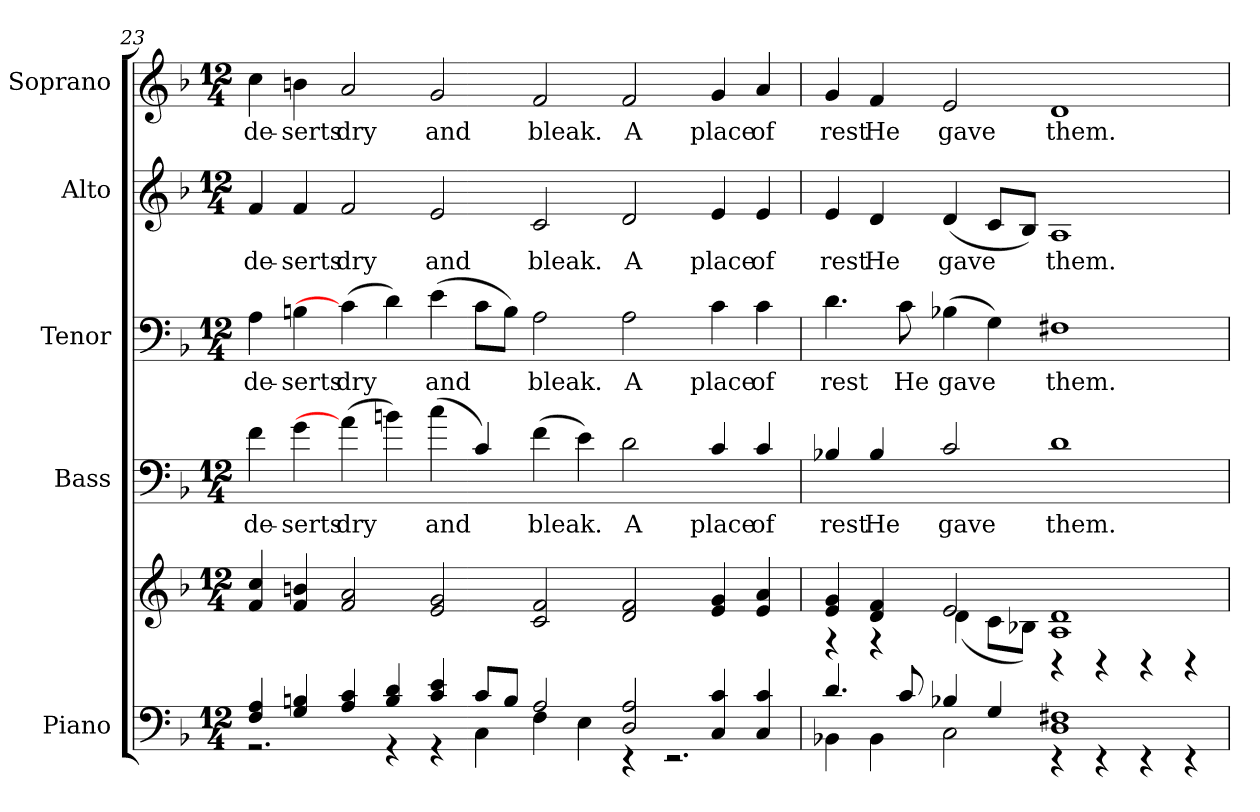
**kern	**kern	**kern	**text	**kern	**text	**kern	**text	**kern	**text
*part5	*part5	*part4	*part4	*part3	*part3	*part2	*part2	*part1	*part1
*staff6	*staff5	*staff4	*staff4	*staff3	*staff3	*staff2	*staff2	*staff1	*staff1
*I"Piano	*	*I"Bass	*	*I"Tenor	*	*I"Alto	*	*I"Soprano	*
*I'Pno.	*	*I'B.	*	*I'T.	*	*I'A.	*	*I'S.	*
!!LO:PB:g=z
*clefF4	*clefG2	*clefF4	*	*clefF4	*	*clefG2	*	*clefG2	*
*	*	*ITrd7c12	*	*	*	*	*	*	*
*k[b-]	*k[b-]	*k[b-]	*	*k[b-]	*	*k[b-]	*	*k[b-]	*
*F:	*F:	*F:	*	*F:	*	*F:	*	*F:	*
*M12/4	*M12/4	*M12/4	*	*M12/4	*	*M12/4	*	*M12/4	*
=23	=23	=23	=23	=23	=23	=23	=23	=23	=23
*^	*	*	*	*	*	*	*	*	*
!	!	!	!	!LO:LY:b:color=#000000	!	!	!	!	!	!
!	!	!	!	!	!	!LO:LY:b:color=#000000	!	!	!	!
!	!	!	!	!	!	!	!	!LO:LY:b:color=#000000	!	!
!	!	!	!	!	!	!	!	!	!	!LO:LY:b:color=#000000
4Fi/ 4Ai	2.r	4fi/ 4cci	4Fi\	de-	4Ai\	de-	4fi/	de-	4cci\	de-
!	!	!	!	!LO:LY:b:color=#000000	!	!	!	!	!	!
!	!	!	!	!	!	!LO:LY:b:color=#000000	!	!	!	!
!	!	!	!	!	!	!	!	!LO:LY:b:color=#000000	!	!
!	!	!	!	!	!	!	!	!	!	!LO:LY:b:color=#000000
4Gi/ 4Bni	.	4fi/ 4bni	4Gi\	-serts	4Bni\	-serts	4fi/	-serts	4bni\	-serts
!	!	!	!	!LO:LY:b:color=#000000	!	!	!	!	!	!
!	!	!	!	!	!	!LO:LY:b:color=#000000	!	!	!	!
!	!	!	!	!	!	!	!	!LO:LY:b:color=#000000	!	!
!	!	!	!	!	!	!	!	!	!	!LO:LY:b:color=#000000
4Ai/ 4ci	.	2fi/ 2ai	(4Ai\]	dry	(4ci\]	dry	2fi/	dry	2ai/	dry
4Bi/ 4di	4r	.	4Bni\)	.	4di\)	.	.	.	.	.
!	!	!	!	!LO:LY:b:color=#000000	!	!	!	!	!	!
!	!	!	!	!	!	!LO:LY:b:color=#000000	!	!	!	!
!	!	!	!	!	!	!	!	!LO:LY:b:color=#000000	!	!
!	!	!	!	!	!	!	!	!	!	!LO:LY:b:color=#000000
4ci/ 4ei	4r	2ei/ 2gi	(4ci\	and	(4ei\	and	2ei/	and	2gi/	and
8ci/L	4Ci\	.	4Ci/)	.	8ci\L	.	.	.	.	.
8Bi/J	.	.	.	.	8Bi\J)	.	.	.	.	.
!	!	!	!	!LO:LY:b:color=#000000	!	!	!	!	!	!
!	!	!	!	!	!	!LO:LY:b:color=#000000	!	!	!	!
!	!	!	!	!	!	!	!	!LO:LY:b:color=#000000	!	!
!	!	!	!	!	!	!	!	!	!	!LO:LY:b:color=#000000
2Ai/	4Fi\	2ci/ 2fi	(4Fi\	bleak.	2Ai\	bleak.	2ci/	bleak.	2fi/	bleak.
.	4Ei\	.	4Ei\)	.	.	.	.	.	.	.
!	!	!	!	!LO:LY:b:color=#000000	!	!	!	!	!	!
!	!	!	!	!	!	!LO:LY:b:color=#000000	!	!	!	!
!	!	!	!	!	!	!	!	!LO:LY:b:color=#000000	!	!
!	!	!	!	!	!	!	!	!	!	!LO:LY:b:color=#000000
2Di/ 2Ai	4r	2di/ 2fi	2Di\	A	2Ai\	A	2di/	A	2fi/	A
.	2.r	.	.	.	.	.	.	.	.	.
!	!	!	!	!LO:LY:b:color=#000000	!	!	!	!	!	!
!	!	!	!	!	!	!LO:LY:b:color=#000000	!	!	!	!
!	!	!	!	!	!	!	!	!LO:LY:b:color=#000000	!	!
!	!	!	!	!	!	!	!	!	!	!LO:LY:b:color=#000000
4Ci/ 4ci	.	4ei/ 4gi	4Ci/	place	4ci\	place	4ei/	place	4gi/	place
!	!	!	!	!LO:LY:b:color=#000000	!	!	!	!	!	!
!	!	!	!	!	!	!LO:LY:b:color=#000000	!	!	!	!
!	!	!	!	!	!	!	!	!LO:LY:b:color=#000000	!	!
!	!	!	!	!	!	!	!	!	!	!LO:LY:b:color=#000000
4Ci/ 4ci	.	4ei/ 4ai	4Ci/	of	4ci\	of	4ei/	of	4ai/	of
!!LO:PB:g=z
=24	=24	=24	=24	=24	=24	=24	=24	=24	=24	=24
*	*	*^	*	*	*	*	*	*	*	*
!	!	!	!	!	!LO:LY:b:color=#000000	!	!	!	!	!	!
!	!	!	!	!	!	!	!LO:LY:b:color=#000000	!	!	!	!
!	!	!	!	!	!	!	!	!	!LO:LY:b:color=#000000	!	!
!	!	!	!	!	!	!	!	!	!	!	!LO:LY:b:color=#000000
4.di/	4BB-Xi\	4ei/ 4gi	4r	4BB-Xi/	rest	4.di\	rest	4ei/	rest	4gi/	rest
!	!	!	!	!	!LO:LY:b:color=#000000	!	!	!	!	!	!
!	!	!	!	!	!	!	!	!	!LO:LY:b:color=#000000	!	!
!	!	!	!	!	!	!	!	!	!	!	!LO:LY:b:color=#000000
.	4BB-i\	4di/ 4fi	4r	4BB-i/	He	.	.	4di/	He	4fi/	He
!	!	!	!	!	!	!	!LO:LY:b:color=#000000	!	!	!	!
8ci/	.	.	.	.	.	8ci\	He	.	.	.	.
!	!	!	!	!	!LO:LY:b:color=#000000	!	!	!	!	!	!
!	!	!	!	!	!	!	!LO:LY:b:color=#000000	!	!	!	!
!	!	!	!	!	!	!	!	!	!LO:LY:b:color=#000000	!	!
!	!	!	!	!	!	!	!	!	!	!	!LO:LY:b:color=#000000
4B-Xi/	2Ci\	2ei/	(4di\	2Ci/	gave	(4B-Xi\	gave	(4di/	gave	2ei/	gave
4Gi/	.	.	8ci\L	.	.	4Gi\)	.	8ci/L	.	.	.
.	.	.	8B-Xi\J)	.	.	.	.	8B-i/J)	.	.	.
!	!	!	!	!	!LO:LY:b:color=#000000	!	!	!	!	!	!
!	!	!	!	!	!	!	!LO:LY:b:color=#000000	!	!	!	!
!	!	!	!	!	!	!	!	!	!LO:LY:b:color=#000000	!	!
!	!	!	!	!	!	!	!	!	!	!	!LO:LY:b:color=#000000
1Di 1F#Xi	4r	1Ai 1di	4r	1Di	them.	1F#Xi	them.	1Ai	them.	1di	them.
.	4r	.	4r	.	.	.	.	.	.	.	.
.	4r	.	4r	.	.	.	.	.	.	.	.
.	4r	.	4r	.	.	.	.	.	.	.	.
*v	*v	*	*	*	*	*	*	*	*	*	*
*	*v	*v	*	*	*	*	*	*	*	*
=	=	=	=	=	=	=	=	=	=
*-	*-	*-	*-	*-	*-	*-	*-	*-	*-
